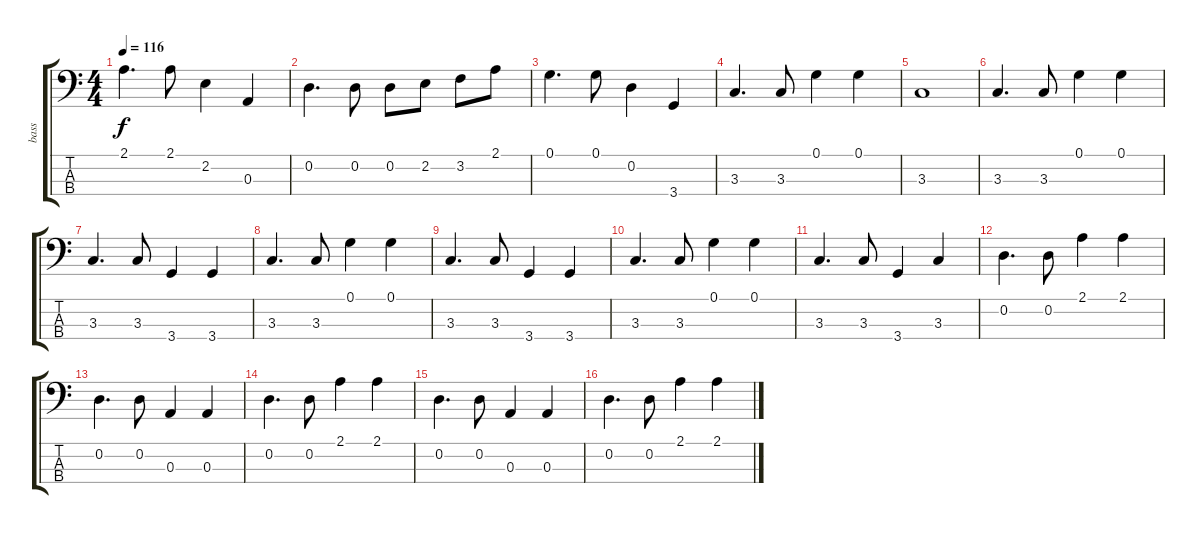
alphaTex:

\track ("bass" "bass") {instrument fretlessbass}
\staff {score tabs}
\tuning (G2 D2 A1 E1) {hide}
\ts (4 4)
\tempo 116
\clef f4
\ks c
2.1.4{d dy f} 2.1.8 2.2.4 0.3.4 |
0.2.4{d} 0.2.8 0.2.8 2.2.8 3.2.8 2.1.8 |
0.1.4{d} 0.1.8 0.2.4 3.4.4 |
3.3.4{d} 3.3.8 0.1.4 0.1.4 |
3.3.1 |
3.3.4{d} 3.3.8 0.1.4 0.1.4 |
3.3.4{d} 3.3.8 3.4.4 3.4.4 |
3.3.4{d} 3.3.8 0.1.4 0.1.4 |
3.3.4{d} 3.3.8 3.4.4 3.4.4 |
3.3.4{d} 3.3.8 0.1.4 0.1.4 |
3.3.4{d} 3.3.8 3.4.4 3.3.4 |
0.2.4{d} 0.2.8 2.1.4 2.1.4 |
0.2.4{d} 0.2.8 0.3.4 0.3.4 |
0.2.4{d} 0.2.8 2.1.4 2.1.4 |
0.2.4{d} 0.2.8 0.3.4 0.3.4 |
0.2.4{d} 0.2.8 2.1.4 2.1.4
